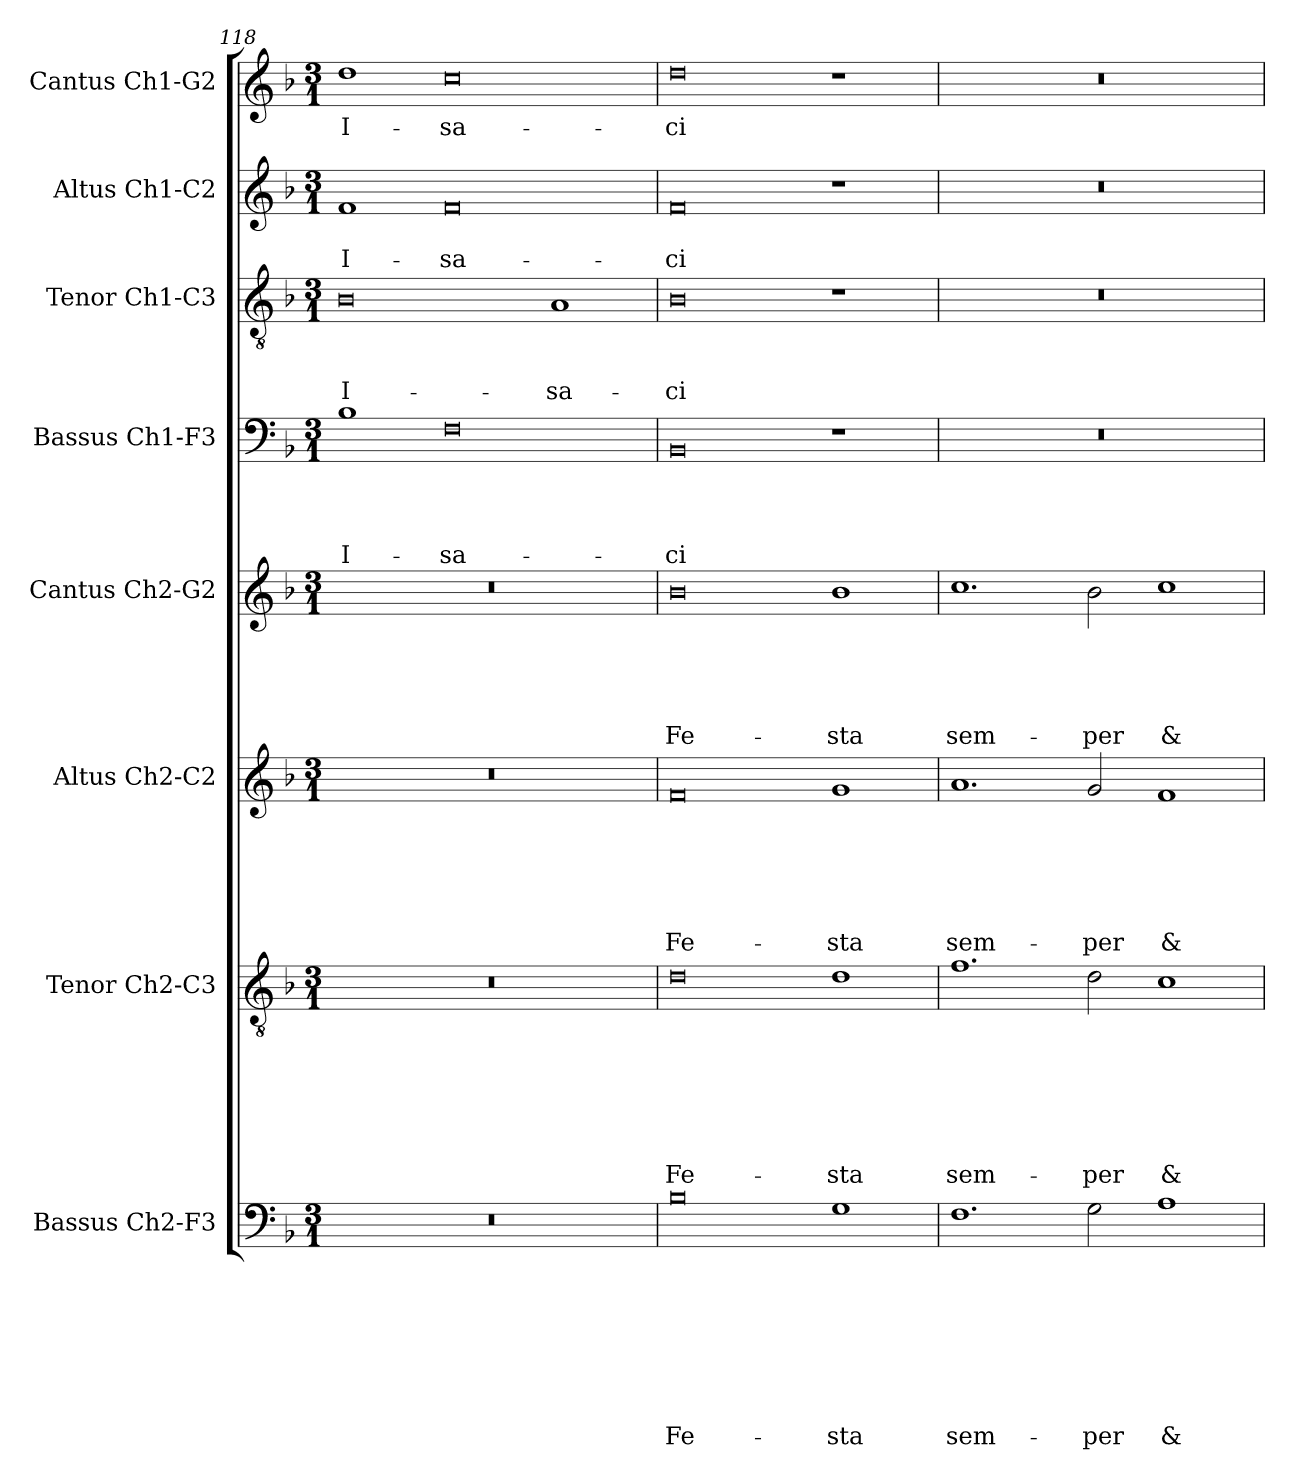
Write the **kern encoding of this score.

**kern	**text	**text	**text	**text	**text	**text	**text	**text	**kern	**text	**text	**text	**text	**text	**text	**text	**kern	**text	**text	**text	**text	**text	**text	**kern	**text	**text	**text	**text	**text	**kern	**text	**text	**text	**text	**kern	**text	**text	**text	**kern	**text	**text	**kern	**text
*part8	*part8	*part8	*part8	*part8	*part8	*part8	*part8	*part8	*part7	*part7	*part7	*part7	*part7	*part7	*part7	*part7	*part6	*part6	*part6	*part6	*part6	*part6	*part6	*part5	*part5	*part5	*part5	*part5	*part5	*part4	*part4	*part4	*part4	*part4	*part3	*part3	*part3	*part3	*part2	*part2	*part2	*part1	*part1
*staff8	*staff8	*staff8	*staff8	*staff8	*staff8	*staff8	*staff8	*staff8	*staff7	*staff7	*staff7	*staff7	*staff7	*staff7	*staff7	*staff7	*staff6	*staff6	*staff6	*staff6	*staff6	*staff6	*staff6	*staff5	*staff5	*staff5	*staff5	*staff5	*staff5	*staff4	*staff4	*staff4	*staff4	*staff4	*staff3	*staff3	*staff3	*staff3	*staff2	*staff2	*staff2	*staff1	*staff1
*I"Bassus Ch2-F3	*	*	*	*	*	*	*	*	*I"Tenor Ch2-C3	*	*	*	*	*	*	*	*I"Altus Ch2-C2	*	*	*	*	*	*	*I"Cantus Ch2-G2	*	*	*	*	*	*I"Bassus Ch1-F3	*	*	*	*	*I"Tenor Ch1-C3	*	*	*	*I"Altus Ch1-C2	*	*	*I"Cantus Ch1-G2	*
*I'B2	*	*	*	*	*	*	*	*	*I'T2	*	*	*	*	*	*	*	*I'A2	*	*	*	*	*	*	*I'C2	*	*	*	*	*	*I'B	*	*	*	*	*I'T	*	*	*	*I'A	*	*	*I'C	*
*clefF4	*	*	*	*	*	*	*	*	*clefGv2	*	*	*	*	*	*	*	*clefG2	*	*	*	*	*	*	*clefG2	*	*	*	*	*	*clefF4	*	*	*	*	*clefGv2	*	*	*	*clefG2	*	*	*clefG2	*
*k[b-]	*	*	*	*	*	*	*	*	*k[b-]	*	*	*	*	*	*	*	*k[b-]	*	*	*	*	*	*	*k[b-]	*	*	*	*	*	*k[b-]	*	*	*	*	*k[b-]	*	*	*	*k[b-]	*	*	*k[b-]	*
*F:	*	*	*	*	*	*	*	*	*F:	*	*	*	*	*	*	*	*F:	*	*	*	*	*	*	*F:	*	*	*	*	*	*F:	*	*	*	*	*F:	*	*	*	*F:	*	*	*F:	*
*M3/1	*	*	*	*	*	*	*	*	*M3/1	*	*	*	*	*	*	*	*M3/1	*	*	*	*	*	*	*M3/1	*	*	*	*	*	*M3/1	*	*	*	*	*M3/1	*	*	*	*M3/1	*	*	*M3/1	*
=118	=118	=118	=118	=118	=118	=118	=118	=118	=118	=118	=118	=118	=118	=118	=118	=118	=118	=118	=118	=118	=118	=118	=118	=118	=118	=118	=118	=118	=118	=118	=118	=118	=118	=118	=118	=118	=118	=118	=118	=118	=118	=118	=118
!	!	!	!	!	!	!	!	!	!	!	!	!	!	!	!	!	!	!	!	!	!	!	!	!	!	!	!	!	!	!	!	!	!	!LO:LY:b	!	!	!	!LO:LY:b	!	!	!LO:LY:b	!	!LO:LY:b
0.r	.	.	.	.	.	.	.	.	0.r	.	.	.	.	.	.	.	0.r	.	.	.	.	.	.	0.r	.	.	.	.	.	1B-	.	.	.	I-	0B-	.	.	I-	1f	.	I-	1dd	I-
!	!	!	!	!	!	!	!	!	!	!	!	!	!	!	!	!	!	!	!	!	!	!	!	!	!	!	!	!	!	!	!	!	!	!LO:LY:b	!	!	!	!	!	!	!LO:LY:b	!	!LO:LY:b
.	.	.	.	.	.	.	.	.	.	.	.	.	.	.	.	.	.	.	.	.	.	.	.	.	.	.	.	.	.	0F	.	.	.	-sa-	.	.	.	.	0f	.	-sa-	0cc	-sa-
!	!	!	!	!	!	!	!	!	!	!	!	!	!	!	!	!	!	!	!	!	!	!	!	!	!	!	!	!	!	!	!	!	!	!	!	!	!	!LO:LY:b	!	!	!	!	!
.	.	.	.	.	.	.	.	.	.	.	.	.	.	.	.	.	.	.	.	.	.	.	.	.	.	.	.	.	.	.	.	.	.	.	1A	.	.	-sa-	.	.	.	.	.
=119	=119	=119	=119	=119	=119	=119	=119	=119	=119	=119	=119	=119	=119	=119	=119	=119	=119	=119	=119	=119	=119	=119	=119	=119	=119	=119	=119	=119	=119	=119	=119	=119	=119	=119	=119	=119	=119	=119	=119	=119	=119	=119	=119
!	!	!	!	!	!	!	!	!LO:LY:b	!	!	!	!	!	!	!	!LO:LY:b	!	!	!	!	!	!	!LO:LY:b	!	!	!	!	!	!LO:LY:b	!	!	!	!	!LO:LY:b	!	!	!	!LO:LY:b	!	!	!LO:LY:b	!	!LO:LY:b
0B-	.	.	.	.	.	.	.	Fe-	0d	.	.	.	.	.	.	Fe-	0f	.	.	.	.	.	Fe-	0b-	.	.	.	.	Fe-	0BB-	.	.	.	-ci	0B-	.	.	-ci	0f	.	-ci	0dd	-ci
!	!	!	!	!	!	!	!	!LO:LY:b	!	!	!	!	!	!	!	!LO:LY:b	!	!	!	!	!	!	!LO:LY:b	!	!	!	!	!	!LO:LY:b	!	!	!	!	!	!	!	!	!	!	!	!	!	!
1G	.	.	.	.	.	.	.	-sta	1d	.	.	.	.	.	.	-sta	1g	.	.	.	.	.	-sta	1b-	.	.	.	.	-sta	1r	.	.	.	.	1r	.	.	.	1r	.	.	1r	.
=120	=120	=120	=120	=120	=120	=120	=120	=120	=120	=120	=120	=120	=120	=120	=120	=120	=120	=120	=120	=120	=120	=120	=120	=120	=120	=120	=120	=120	=120	=120	=120	=120	=120	=120	=120	=120	=120	=120	=120	=120	=120	=120	=120
!	!	!	!	!	!	!	!	!LO:LY:b	!	!	!	!	!	!	!	!LO:LY:b	!	!	!	!	!	!	!LO:LY:b	!	!	!	!	!	!LO:LY:b	!	!	!	!	!	!	!	!	!	!	!	!	!	!
1.F	.	.	.	.	.	.	.	sem-	1.f	.	.	.	.	.	.	sem-	1.a	.	.	.	.	.	sem-	1.cc	.	.	.	.	sem-	0.r	.	.	.	.	0.r	.	.	.	0.r	.	.	0.r	.
!	!	!	!	!	!	!	!	!LO:LY:b	!	!	!	!	!	!	!	!LO:LY:b	!	!	!	!	!	!	!LO:LY:b	!	!	!	!	!	!LO:LY:b	!	!	!	!	!	!	!	!	!	!	!	!	!	!
2G\	.	.	.	.	.	.	.	-per	2d\	.	.	.	.	.	.	-per	2g/	.	.	.	.	.	-per	2b-\	.	.	.	.	-per	.	.	.	.	.	.	.	.	.	.	.	.	.	.
!	!	!	!	!	!	!	!	!LO:LY:b	!	!	!	!	!	!	!	!LO:LY:b	!	!	!	!	!	!	!LO:LY:b	!	!	!	!	!	!LO:LY:b	!	!	!	!	!	!	!	!	!	!	!	!	!	!
1A	.	.	.	.	.	.	.	&	1c	.	.	.	.	.	.	&	1f	.	.	.	.	.	&	1cc	.	.	.	.	&	.	.	.	.	.	.	.	.	.	.	.	.	.	.
=	=	=	=	=	=	=	=	=	=	=	=	=	=	=	=	=	=	=	=	=	=	=	=	=	=	=	=	=	=	=	=	=	=	=	=	=	=	=	=	=	=	=	=
*-	*-	*-	*-	*-	*-	*-	*-	*-	*-	*-	*-	*-	*-	*-	*-	*-	*-	*-	*-	*-	*-	*-	*-	*-	*-	*-	*-	*-	*-	*-	*-	*-	*-	*-	*-	*-	*-	*-	*-	*-	*-	*-	*-
